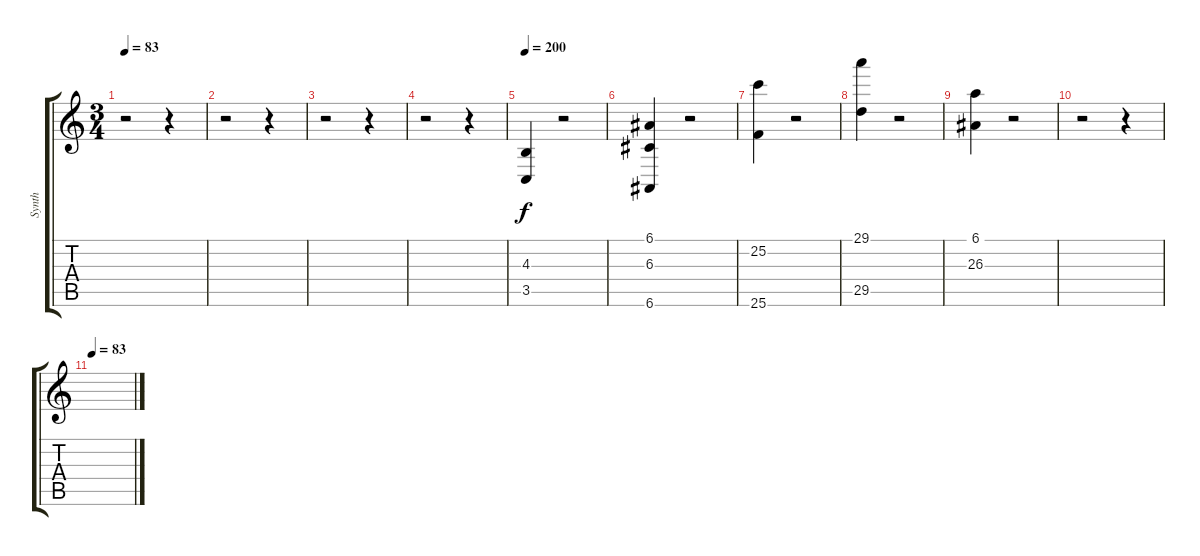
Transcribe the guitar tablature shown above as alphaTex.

\track ("Synth" "Synth") {instrument orchestralharp}
\staff {score tabs}
\tuning (E4 B3 G3 D3 A2 E2) {hide}
\ts (3 4)
\tempo 83
\clef g2
\ks c
r.2{dy f} r.4 |
r.2 r.4 |
r.2 r.4 |
r.2 r.4 |
\tempo 200
(4.3 3.5).4 r.2 |
(6.1 6.3 6.6).4 r.2 |
(25.2 25.6).4 r.2 |
(29.1 29.5).4 r.2 |
(6.1 26.3).4 r.2 |
r.2 r.4 |
\tempo 83
